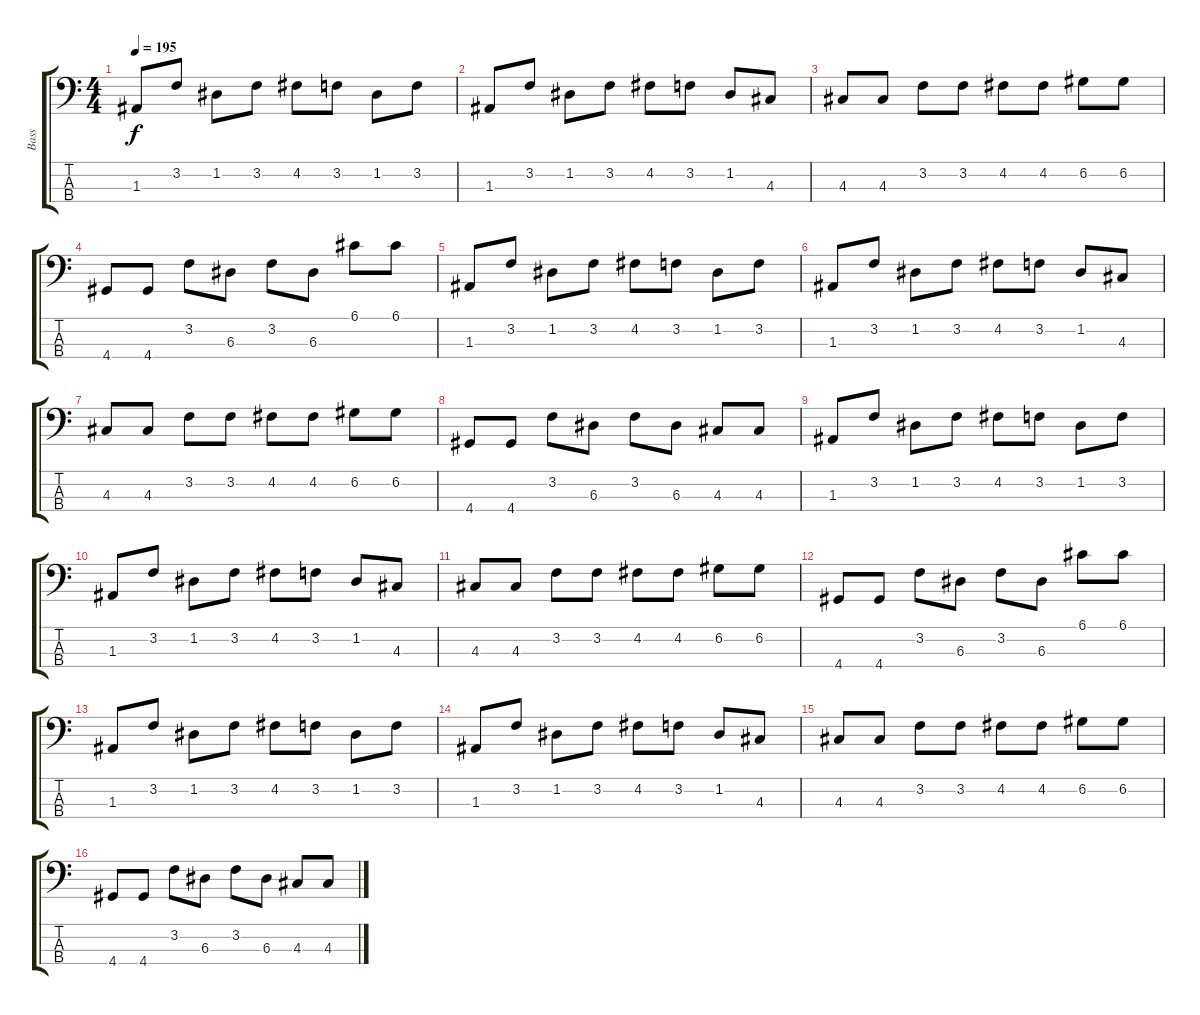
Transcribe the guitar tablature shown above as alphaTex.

\track ("Bass" "Bass") {instrument electricbasspick}
\staff {score tabs}
\tuning (G2 D2 A1 E1) {hide}
\ts (4 4)
\tempo 195
\clef f4
\ks c
1.3.8{dy f} 3.2.8 1.2.8 3.2.8 4.2.8 3.2.8 1.2.8 3.2.8 |
1.3.8 3.2.8 1.2.8 3.2.8 4.2.8 3.2.8 1.2.8 4.3.8 |
4.3.8 4.3.8 3.2.8 3.2.8 4.2.8 4.2.8 6.2.8 6.2.8 |
4.4.8 4.4.8 3.2.8 6.3.8 3.2.8 6.3.8 6.1.8 6.1.8 |
1.3.8 3.2.8 1.2.8 3.2.8 4.2.8 3.2.8 1.2.8 3.2.8 |
1.3.8 3.2.8 1.2.8 3.2.8 4.2.8 3.2.8 1.2.8 4.3.8 |
4.3.8 4.3.8 3.2.8 3.2.8 4.2.8 4.2.8 6.2.8 6.2.8 |
4.4.8 4.4.8 3.2.8 6.3.8 3.2.8 6.3.8 4.3.8 4.3.8 |
1.3.8 3.2.8 1.2.8 3.2.8 4.2.8 3.2.8 1.2.8 3.2.8 |
1.3.8 3.2.8 1.2.8 3.2.8 4.2.8 3.2.8 1.2.8 4.3.8 |
4.3.8 4.3.8 3.2.8 3.2.8 4.2.8 4.2.8 6.2.8 6.2.8 |
4.4.8 4.4.8 3.2.8 6.3.8 3.2.8 6.3.8 6.1.8 6.1.8 |
1.3.8 3.2.8 1.2.8 3.2.8 4.2.8 3.2.8 1.2.8 3.2.8 |
1.3.8 3.2.8 1.2.8 3.2.8 4.2.8 3.2.8 1.2.8 4.3.8 |
4.3.8 4.3.8 3.2.8 3.2.8 4.2.8 4.2.8 6.2.8 6.2.8 |
4.4.8 4.4.8 3.2.8 6.3.8 3.2.8 6.3.8 4.3.8 4.3.8
